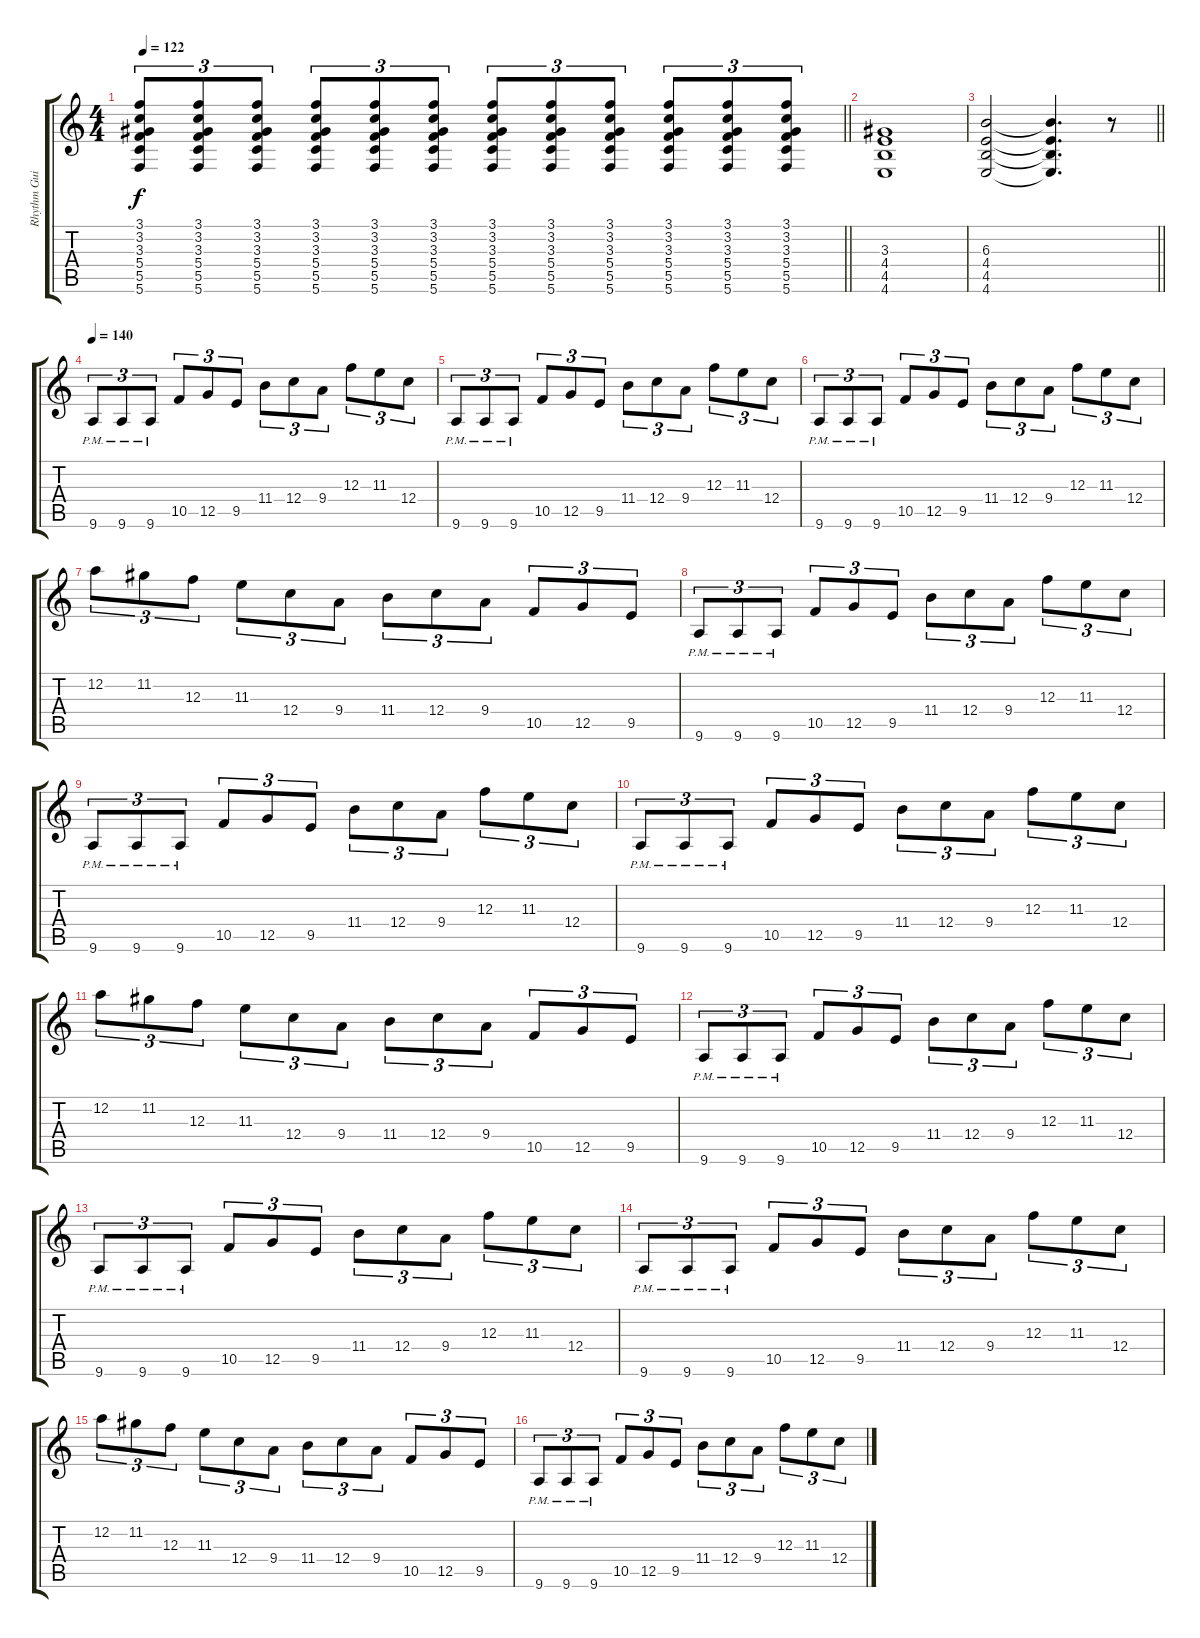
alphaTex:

\track ("Rhythm Guitar 2" "Rhythm Gui") {instrument distortionguitar}
\staff {score tabs}
\tuning (D4 A3 F3 C3 G2 C2) {hide}
\ts (4 4)
\tempo 122
\clef g2
\barLineRight lightlight
\ks c
(3.1 3.2 3.3 5.4 5.5 5.6).8{tu (3 2) dy f} (3.1 3.2 3.3 5.4 5.5 5.6).8{tu (3 2)} (3.1 3.2 3.3 5.4 5.5 5.6).8{tu (3 2)} (3.1 3.2 3.3 5.4 5.5 5.6).8{tu (3 2)} (3.1 3.2 3.3 5.4 5.5 5.6).8{tu (3 2)} (3.1 3.2 3.3 5.4 5.5 5.6).8{tu (3 2)} (3.1 3.2 3.3 5.4 5.5 5.6).8{tu (3 2)} (3.1 3.2 3.3 5.4 5.5 5.6).8{tu (3 2)} (3.1 3.2 3.3 5.4 5.5 5.6).8{tu (3 2)} (3.1 3.2 3.3 5.4 5.5 5.6).8{tu (3 2)} (3.1 3.2 3.3 5.4 5.5 5.6).8{tu (3 2)} (3.1 3.2 3.3 5.4 5.5 5.6).8{tu (3 2)} |
(3.3 4.4 4.5 4.6).1 |
\barLineRight lightlight
(6.3 4.4 4.5 4.6).2 (6.3{t} 4.4{t} 4.5{t} 4.6{t}).4{d} r.8 |
\tempo 140
9.6{pm}.8{tu (3 2) volume 16} 9.6{pm}.8{tu (3 2)} 9.6{pm}.8{tu (3 2)} 10.5.8{tu (3 2)} 12.5.8{tu (3 2)} 9.5.8{tu (3 2)} 11.4.8{tu (3 2)} 12.4.8{tu (3 2)} 9.4.8{tu (3 2)} 12.3.8{tu (3 2)} 11.3.8{tu (3 2)} 12.4.8{tu (3 2)} |
9.6{pm}.8{tu (3 2)} 9.6{pm}.8{tu (3 2)} 9.6{pm}.8{tu (3 2)} 10.5.8{tu (3 2)} 12.5.8{tu (3 2)} 9.5.8{tu (3 2)} 11.4.8{tu (3 2)} 12.4.8{tu (3 2)} 9.4.8{tu (3 2)} 12.3.8{tu (3 2)} 11.3.8{tu (3 2)} 12.4.8{tu (3 2)} |
9.6{pm}.8{tu (3 2)} 9.6{pm}.8{tu (3 2)} 9.6{pm}.8{tu (3 2)} 10.5.8{tu (3 2)} 12.5.8{tu (3 2)} 9.5.8{tu (3 2)} 11.4.8{tu (3 2)} 12.4.8{tu (3 2)} 9.4.8{tu (3 2)} 12.3.8{tu (3 2)} 11.3.8{tu (3 2)} 12.4.8{tu (3 2)} |
12.2.8{tu (3 2)} 11.2.8{tu (3 2)} 12.3.8{tu (3 2)} 11.3.8{tu (3 2)} 12.4.8{tu (3 2)} 9.4.8{tu (3 2)} 11.4.8{tu (3 2)} 12.4.8{tu (3 2)} 9.4.8{tu (3 2)} 10.5.8{tu (3 2)} 12.5.8{tu (3 2)} 9.5.8{tu (3 2)} |
9.6{pm}.8{tu (3 2)} 9.6{pm}.8{tu (3 2)} 9.6{pm}.8{tu (3 2)} 10.5.8{tu (3 2)} 12.5.8{tu (3 2)} 9.5.8{tu (3 2)} 11.4.8{tu (3 2)} 12.4.8{tu (3 2)} 9.4.8{tu (3 2)} 12.3.8{tu (3 2)} 11.3.8{tu (3 2)} 12.4.8{tu (3 2)} |
9.6{pm}.8{tu (3 2)} 9.6{pm}.8{tu (3 2)} 9.6{pm}.8{tu (3 2)} 10.5.8{tu (3 2)} 12.5.8{tu (3 2)} 9.5.8{tu (3 2)} 11.4.8{tu (3 2)} 12.4.8{tu (3 2)} 9.4.8{tu (3 2)} 12.3.8{tu (3 2)} 11.3.8{tu (3 2)} 12.4.8{tu (3 2)} |
9.6{pm}.8{tu (3 2)} 9.6{pm}.8{tu (3 2)} 9.6{pm}.8{tu (3 2)} 10.5.8{tu (3 2)} 12.5.8{tu (3 2)} 9.5.8{tu (3 2)} 11.4.8{tu (3 2)} 12.4.8{tu (3 2)} 9.4.8{tu (3 2)} 12.3.8{tu (3 2)} 11.3.8{tu (3 2)} 12.4.8{tu (3 2)} |
12.2.8{tu (3 2)} 11.2.8{tu (3 2)} 12.3.8{tu (3 2)} 11.3.8{tu (3 2)} 12.4.8{tu (3 2)} 9.4.8{tu (3 2)} 11.4.8{tu (3 2)} 12.4.8{tu (3 2)} 9.4.8{tu (3 2)} 10.5.8{tu (3 2)} 12.5.8{tu (3 2)} 9.5.8{tu (3 2)} |
9.6{pm}.8{tu (3 2)} 9.6{pm}.8{tu (3 2)} 9.6{pm}.8{tu (3 2)} 10.5.8{tu (3 2)} 12.5.8{tu (3 2)} 9.5.8{tu (3 2)} 11.4.8{tu (3 2)} 12.4.8{tu (3 2)} 9.4.8{tu (3 2)} 12.3.8{tu (3 2)} 11.3.8{tu (3 2)} 12.4.8{tu (3 2)} |
9.6{pm}.8{tu (3 2)} 9.6{pm}.8{tu (3 2)} 9.6{pm}.8{tu (3 2)} 10.5.8{tu (3 2)} 12.5.8{tu (3 2)} 9.5.8{tu (3 2)} 11.4.8{tu (3 2)} 12.4.8{tu (3 2)} 9.4.8{tu (3 2)} 12.3.8{tu (3 2)} 11.3.8{tu (3 2)} 12.4.8{tu (3 2)} |
9.6{pm}.8{tu (3 2)} 9.6{pm}.8{tu (3 2)} 9.6{pm}.8{tu (3 2)} 10.5.8{tu (3 2)} 12.5.8{tu (3 2)} 9.5.8{tu (3 2)} 11.4.8{tu (3 2)} 12.4.8{tu (3 2)} 9.4.8{tu (3 2)} 12.3.8{tu (3 2)} 11.3.8{tu (3 2)} 12.4.8{tu (3 2)} |
12.2.8{tu (3 2)} 11.2.8{tu (3 2)} 12.3.8{tu (3 2)} 11.3.8{tu (3 2)} 12.4.8{tu (3 2)} 9.4.8{tu (3 2)} 11.4.8{tu (3 2)} 12.4.8{tu (3 2)} 9.4.8{tu (3 2)} 10.5.8{tu (3 2)} 12.5.8{tu (3 2)} 9.5.8{tu (3 2)} |
9.6{pm}.8{tu (3 2)} 9.6{pm}.8{tu (3 2)} 9.6{pm}.8{tu (3 2)} 10.5.8{tu (3 2)} 12.5.8{tu (3 2)} 9.5.8{tu (3 2)} 11.4.8{tu (3 2)} 12.4.8{tu (3 2)} 9.4.8{tu (3 2)} 12.3.8{tu (3 2)} 11.3.8{tu (3 2)} 12.4.8{tu (3 2)}
